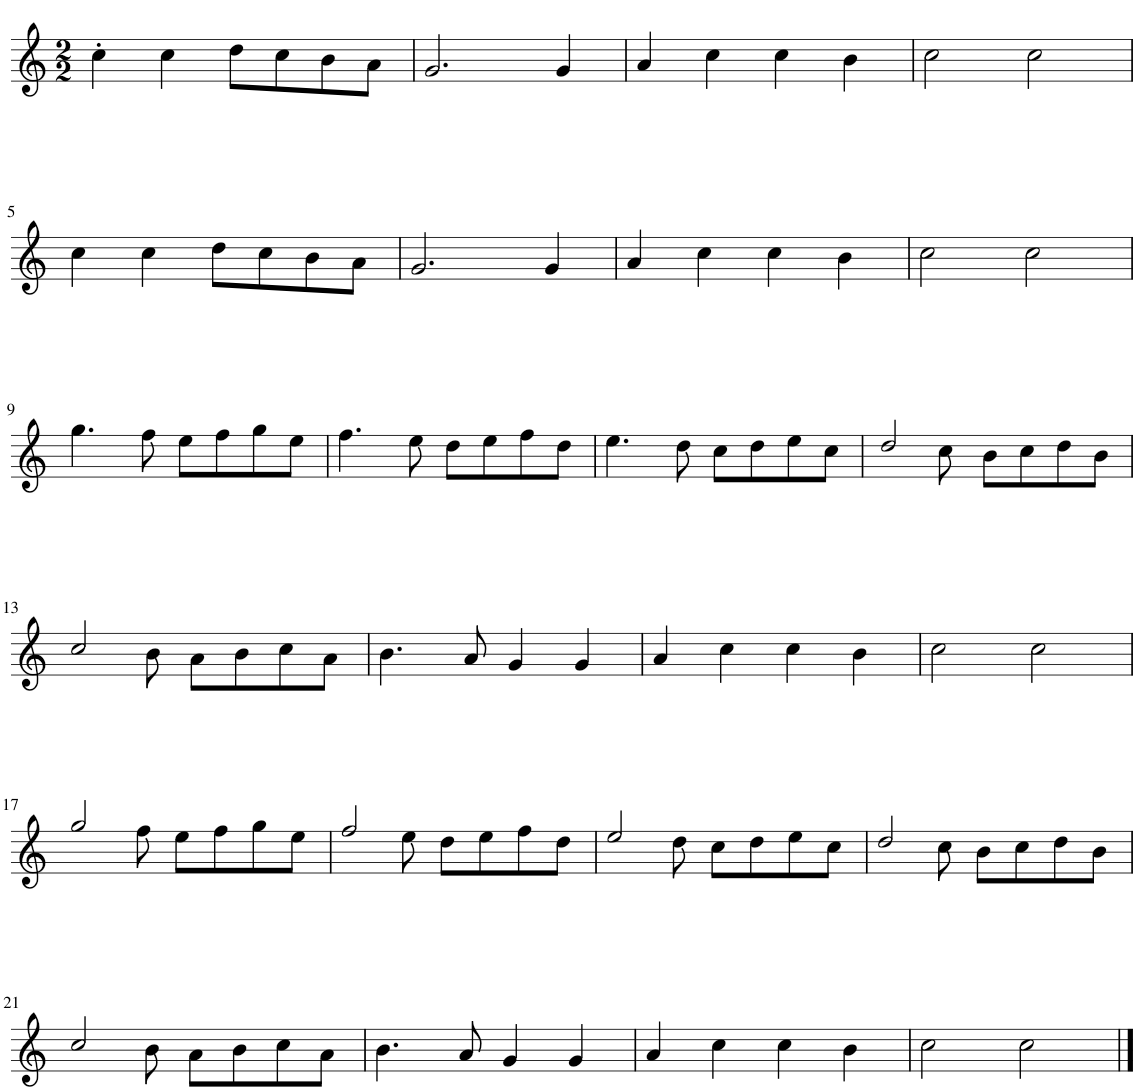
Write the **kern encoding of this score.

**kern
*part1
*staff1
*I"Harmonica
*I'Hmca
*clefG2
*k[]
*M2/2
=1
4cc'\
4cc\
8dd\L
8cc\
8b\
8a\J
=2
2.g/
4g/
=3
4a/
4cc\
4cc\
4b\
=4
2cc\
2cc\
!!LO:LB:g=z
=5
4cc\
4cc\
8dd\L
8cc\
8b\
8a\J
=6
2.g/
4g/
=7
4a/
4cc\
4cc\
4b\
=8
2cc\
2cc\
!!LO:LB:g=z
=9
4.gg\
8ff\
8ee\L
8ff\
8gg\
8ee\J
=10
4.ff\
8ee\
8dd\L
8ee\
8ff\
8dd\J
=11
4.ee\
8dd\
8cc\L
8dd\
8ee\
8cc\J
=12
*^
2dd/	4.ryy
.	8cc\
8b\L	2ryy
8cc\	.
8dd\	.
8b\J	.
!!LO:LB:g=z	!!
=13	=13
2cc/	4.ryy
.	8b\
8a\L	2ryy
8b\	.
8cc\	.
8a\J	.
*v	*v
=14
4.b\
8a/
4g/
4g/
=15
4a/
4cc\
4cc\
4b\
=16
2cc\
2cc\
!!LO:LB:g=z
=17
*^
2gg/	4.ryy
.	8ff\
8ee\L	2ryy
8ff\	.
8gg\	.
8ee\J	.
=18	=18
2ff/	4.ryy
.	8ee\
8dd\L	2ryy
8ee\	.
8ff\	.
8dd\J	.
=19	=19
2ee/	4.ryy
.	8dd\
8cc\L	2ryy
8dd\	.
8ee\	.
8cc\J	.
=20	=20
2dd/	4.ryy
.	8cc\
8b\L	2ryy
8cc\	.
8dd\	.
8b\J	.
!!LO:LB:g=z	!!
=21	=21
2cc/	4.ryy
.	8b\
8a\L	2ryy
8b\	.
8cc\	.
8a\J	.
*v	*v
=22
4.b\
8a/
4g/
4g/
=23
4a/
4cc\
4cc\
4b\
=24
2cc\
2cc\
==
*-
